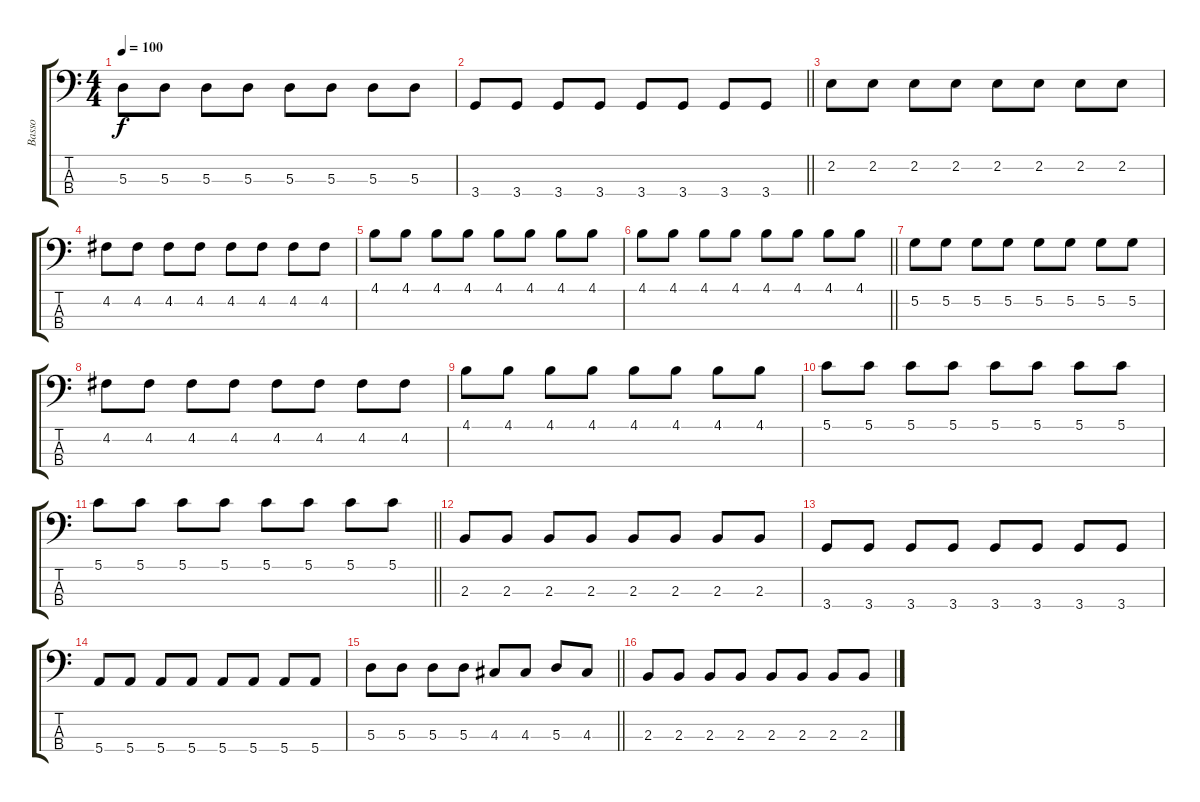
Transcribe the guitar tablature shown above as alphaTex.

\track ("Basso" "Basso") {instrument electricbassfinger}
\staff {score tabs}
\tuning (G2 D2 A1 E1) {hide}
\ts (4 4)
\tempo 100
\clef f4
\ks c
5.3.8{dy f} 5.3.8 5.3.8 5.3.8 5.3.8 5.3.8 5.3.8 5.3.8 |
\barLineRight lightlight
3.4.8 3.4.8 3.4.8 3.4.8 3.4.8 3.4.8 3.4.8 3.4.8 |
2.2.8 2.2.8 2.2.8 2.2.8 2.2.8 2.2.8 2.2.8 2.2.8 |
4.2.8 4.2.8 4.2.8 4.2.8 4.2.8 4.2.8 4.2.8 4.2.8 |
4.1.8 4.1.8 4.1.8 4.1.8 4.1.8 4.1.8 4.1.8 4.1.8 |
\barLineRight lightlight
4.1.8 4.1.8 4.1.8 4.1.8 4.1.8 4.1.8 4.1.8 4.1.8 |
5.2.8 5.2.8 5.2.8 5.2.8 5.2.8 5.2.8 5.2.8 5.2.8 |
4.2.8 4.2.8 4.2.8 4.2.8 4.2.8 4.2.8 4.2.8 4.2.8 |
4.1.8 4.1.8 4.1.8 4.1.8 4.1.8 4.1.8 4.1.8 4.1.8 |
5.1.8 5.1.8 5.1.8 5.1.8 5.1.8 5.1.8 5.1.8 5.1.8 |
\barLineRight lightlight
5.1.8 5.1.8 5.1.8 5.1.8 5.1.8 5.1.8 5.1.8 5.1.8 |
2.3.8 2.3.8 2.3.8 2.3.8 2.3.8 2.3.8 2.3.8 2.3.8 |
3.4.8 3.4.8 3.4.8 3.4.8 3.4.8 3.4.8 3.4.8 3.4.8 |
5.4.8 5.4.8 5.4.8 5.4.8 5.4.8 5.4.8 5.4.8 5.4.8 |
\barLineRight lightlight
5.3.8 5.3.8 5.3.8 5.3.8 4.3.8 4.3.8 5.3.8 4.3.8 |
2.3.8 2.3.8 2.3.8 2.3.8 2.3.8 2.3.8 2.3.8 2.3.8
